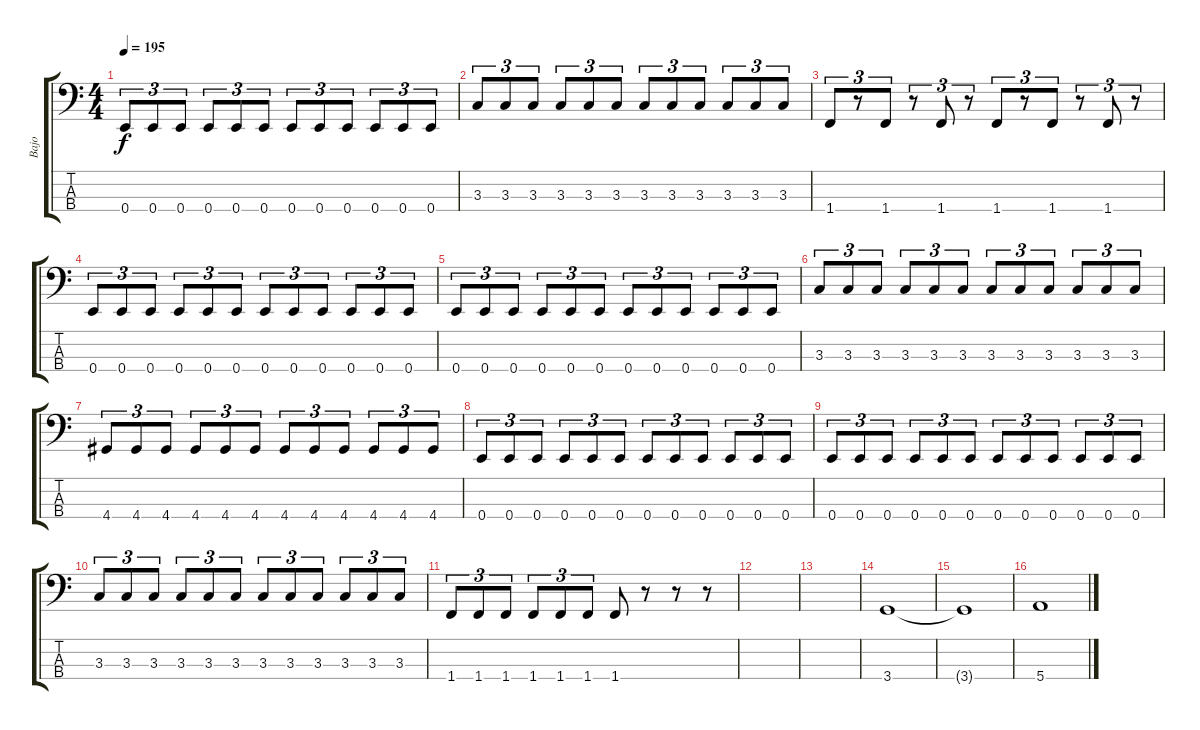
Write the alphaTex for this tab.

\track ("Bajo" "Bajo") {instrument electricbasspick}
\staff {score tabs}
\tuning (G2 D2 A1 E1) {hide}
\ts (4 4)
\tempo 195
\clef f4
\ks c
0.4.8{tu (3 2) dy f} 0.4.8{tu (3 2)} 0.4.8{tu (3 2)} 0.4.8{tu (3 2)} 0.4.8{tu (3 2)} 0.4.8{tu (3 2)} 0.4.8{tu (3 2)} 0.4.8{tu (3 2)} 0.4.8{tu (3 2)} 0.4.8{tu (3 2)} 0.4.8{tu (3 2)} 0.4.8{tu (3 2)} |
3.3.8{tu (3 2)} 3.3.8{tu (3 2)} 3.3.8{tu (3 2)} 3.3.8{tu (3 2)} 3.3.8{tu (3 2)} 3.3.8{tu (3 2)} 3.3.8{tu (3 2)} 3.3.8{tu (3 2)} 3.3.8{tu (3 2)} 3.3.8{tu (3 2)} 3.3.8{tu (3 2)} 3.3.8{tu (3 2)} |
1.4.8{tu (3 2)} r.8{tu (3 2)} 1.4.8{tu (3 2)} r.8{tu (3 2)} 1.4.8{tu (3 2)} r.8{tu (3 2)} 1.4.8{tu (3 2)} r.8{tu (3 2)} 1.4.8{tu (3 2)} r.8{tu (3 2)} 1.4.8{tu (3 2)} r.8{tu (3 2)} |
0.4.8{tu (3 2)} 0.4.8{tu (3 2)} 0.4.8{tu (3 2)} 0.4.8{tu (3 2)} 0.4.8{tu (3 2)} 0.4.8{tu (3 2)} 0.4.8{tu (3 2)} 0.4.8{tu (3 2)} 0.4.8{tu (3 2)} 0.4.8{tu (3 2)} 0.4.8{tu (3 2)} 0.4.8{tu (3 2)} |
0.4.8{tu (3 2)} 0.4.8{tu (3 2)} 0.4.8{tu (3 2)} 0.4.8{tu (3 2)} 0.4.8{tu (3 2)} 0.4.8{tu (3 2)} 0.4.8{tu (3 2)} 0.4.8{tu (3 2)} 0.4.8{tu (3 2)} 0.4.8{tu (3 2)} 0.4.8{tu (3 2)} 0.4.8{tu (3 2)} |
3.3.8{tu (3 2)} 3.3.8{tu (3 2)} 3.3.8{tu (3 2)} 3.3.8{tu (3 2)} 3.3.8{tu (3 2)} 3.3.8{tu (3 2)} 3.3.8{tu (3 2)} 3.3.8{tu (3 2)} 3.3.8{tu (3 2)} 3.3.8{tu (3 2)} 3.3.8{tu (3 2)} 3.3.8{tu (3 2)} |
4.4.8{tu (3 2)} 4.4.8{tu (3 2)} 4.4.8{tu (3 2)} 4.4.8{tu (3 2)} 4.4.8{tu (3 2)} 4.4.8{tu (3 2)} 4.4.8{tu (3 2)} 4.4.8{tu (3 2)} 4.4.8{tu (3 2)} 4.4.8{tu (3 2)} 4.4.8{tu (3 2)} 4.4.8{tu (3 2)} |
0.4.8{tu (3 2)} 0.4.8{tu (3 2)} 0.4.8{tu (3 2)} 0.4.8{tu (3 2)} 0.4.8{tu (3 2)} 0.4.8{tu (3 2)} 0.4.8{tu (3 2)} 0.4.8{tu (3 2)} 0.4.8{tu (3 2)} 0.4.8{tu (3 2)} 0.4.8{tu (3 2)} 0.4.8{tu (3 2)} |
0.4.8{tu (3 2)} 0.4.8{tu (3 2)} 0.4.8{tu (3 2)} 0.4.8{tu (3 2)} 0.4.8{tu (3 2)} 0.4.8{tu (3 2)} 0.4.8{tu (3 2)} 0.4.8{tu (3 2)} 0.4.8{tu (3 2)} 0.4.8{tu (3 2)} 0.4.8{tu (3 2)} 0.4.8{tu (3 2)} |
3.3.8{tu (3 2)} 3.3.8{tu (3 2)} 3.3.8{tu (3 2)} 3.3.8{tu (3 2)} 3.3.8{tu (3 2)} 3.3.8{tu (3 2)} 3.3.8{tu (3 2)} 3.3.8{tu (3 2)} 3.3.8{tu (3 2)} 3.3.8{tu (3 2)} 3.3.8{tu (3 2)} 3.3.8{tu (3 2)} |
1.4.8{tu (3 2)} 1.4.8{tu (3 2)} 1.4.8{tu (3 2)} 1.4.8{tu (3 2)} 1.4.8{tu (3 2)} 1.4.8{tu (3 2)} 1.4.8 r.8 r.8 r.8 |
|
|
3.4.1 |
3.4{t}.1 |
5.4.1
